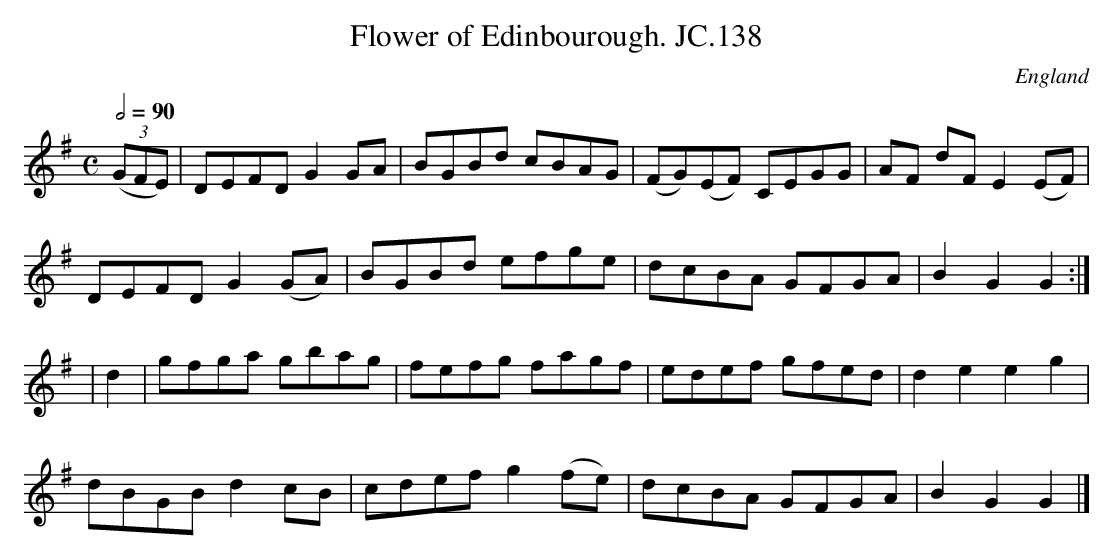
X:1
T:Flower of Edinbourough. JC.138
O:England
M:C
L:1/8
Q:2/4=90
K:G major
((3GFE)|\
DEFD G2GA|BGBd cBAG|(FG)(EF) CEGG|AF dFE2(EF)|!
DEFD G2(GA)|BGBd efge|dcBA GFGA|B2G2 G2:|!
|d2|gfga gbag|fefg fagf|edef gfed|d2e2 e2g2|!
dBGB d2cB|cdef g2(fe)|dcBA GFGA|B2G2 G2|]
